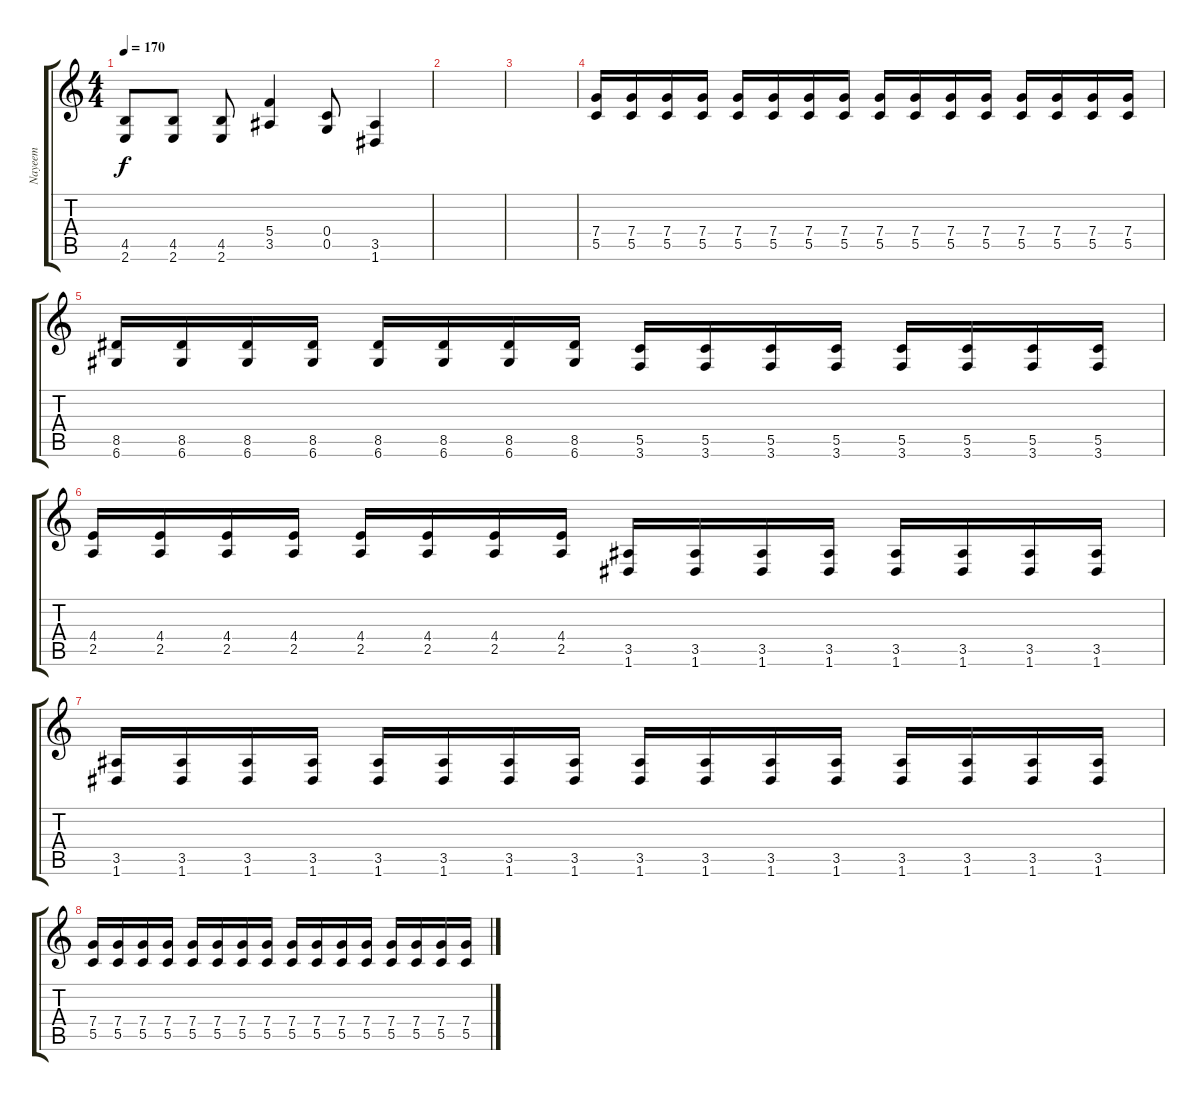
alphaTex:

\track ("Nayeem" "Nayeem") {instrument overdrivenguitar}
\staff {score tabs}
\tuning (D4 A3 F3 C3 G2 D2) {hide}
\ts (4 4)
\tempo 170
\clef g2
\ks c
(4.5 2.6).8{dy f} (4.5 2.6).8 (4.5 2.6).8 (5.4 3.5).4 (0.4 0.5).8 (3.5 1.6).4 |
|
|
(7.4 5.5).16 (7.4 5.5).16 (7.4 5.5).16 (7.4 5.5).16 (7.4 5.5).16 (7.4 5.5).16 (7.4 5.5).16 (7.4 5.5).16 (7.4 5.5).16 (7.4 5.5).16 (7.4 5.5).16 (7.4 5.5).16 (7.4 5.5).16 (7.4 5.5).16 (7.4 5.5).16 (7.4 5.5).16 |
(8.5 6.6).16 (8.5 6.6).16 (8.5 6.6).16 (8.5 6.6).16 (8.5 6.6).16 (8.5 6.6).16 (8.5 6.6).16 (8.5 6.6).16 (5.5 3.6).16 (5.5 3.6).16 (5.5 3.6).16 (5.5 3.6).16 (5.5 3.6).16 (5.5 3.6).16 (5.5 3.6).16 (5.5 3.6).16 |
(4.4 2.5).16 (4.4 2.5).16 (4.4 2.5).16 (4.4 2.5).16 (4.4 2.5).16 (4.4 2.5).16 (4.4 2.5).16 (4.4 2.5).16 (3.5 1.6).16 (3.5 1.6).16 (3.5 1.6).16 (3.5 1.6).16 (3.5 1.6).16 (3.5 1.6).16 (3.5 1.6).16 (3.5 1.6).16 |
(3.5 1.6).16 (3.5 1.6).16 (3.5 1.6).16 (3.5 1.6).16 (3.5 1.6).16 (3.5 1.6).16 (3.5 1.6).16 (3.5 1.6).16 (3.5 1.6).16 (3.5 1.6).16 (3.5 1.6).16 (3.5 1.6).16 (3.5 1.6).16 (3.5 1.6).16 (3.5 1.6).16 (3.5 1.6).16 |
(7.4 5.5).16 (7.4 5.5).16 (7.4 5.5).16 (7.4 5.5).16 (7.4 5.5).16 (7.4 5.5).16 (7.4 5.5).16 (7.4 5.5).16 (7.4 5.5).16 (7.4 5.5).16 (7.4 5.5).16 (7.4 5.5).16 (7.4 5.5).16 (7.4 5.5).16 (7.4 5.5).16 (7.4 5.5).16
